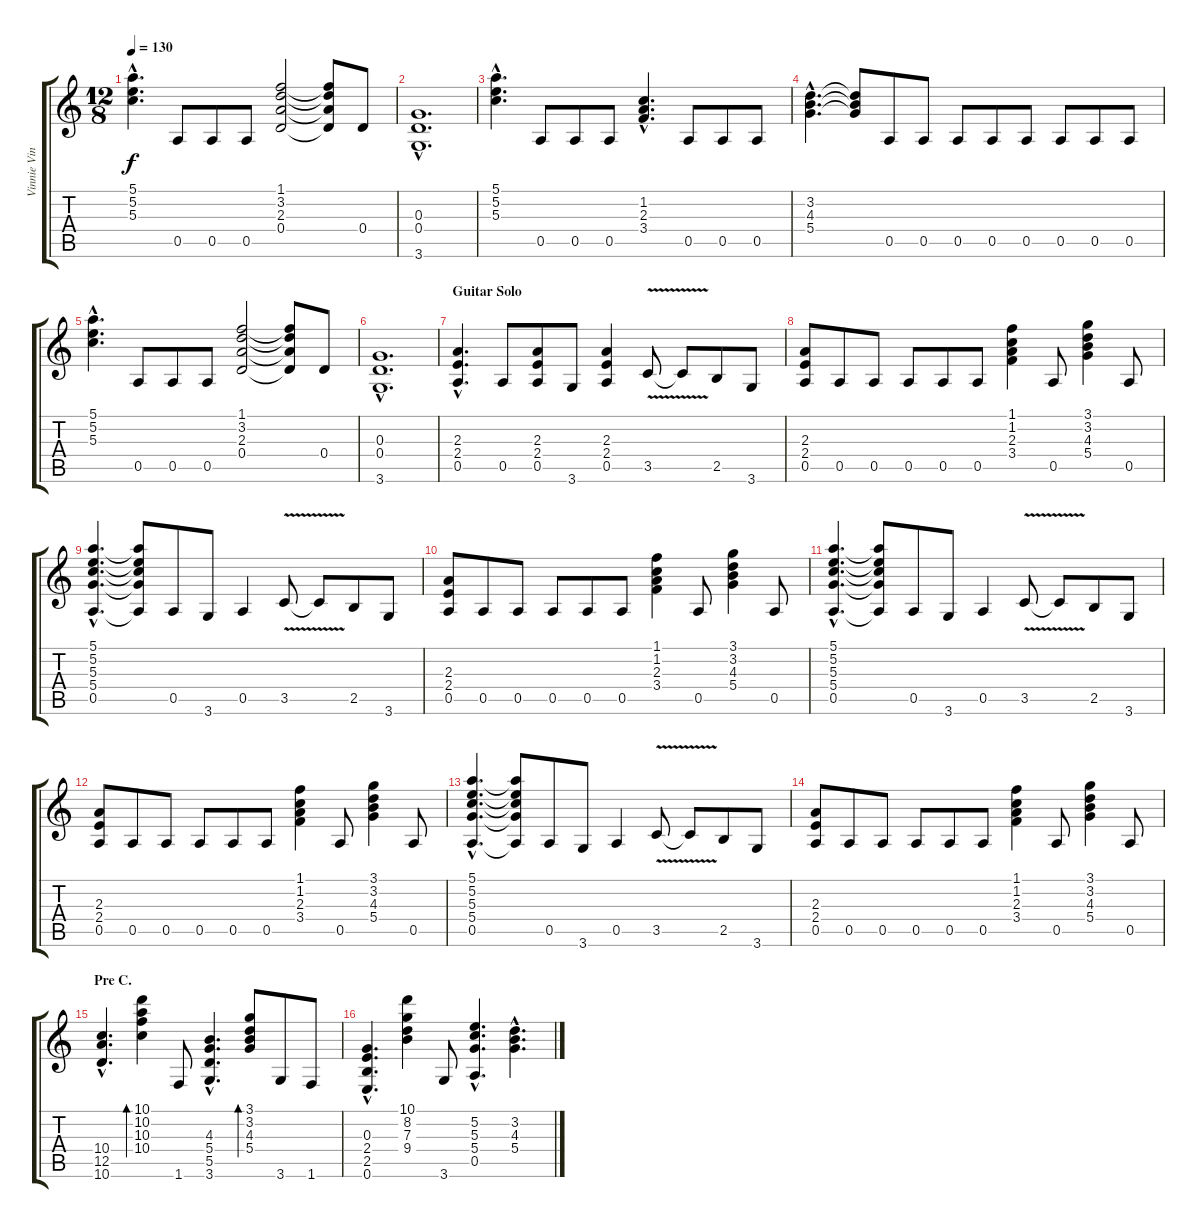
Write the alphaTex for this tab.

\track ("Vinnie Vincent - rhythm guitar 1" "Vinnie Vin") {instrument distortionguitar}
\staff {score tabs}
\tuning (E4 B3 G3 D3 A2 E2) {hide}
\ts (12 8)
\tempo 130
\clef g2
\ks c
(5.1{hac} 5.2{hac} 5.3{hac}).4{d dy f} 0.5.8 0.5.8 0.5.8 (1.1 3.2 2.3 0.4).2 (1.1{t} 3.2{t} 2.3{t} 0.4{t}).8 0.4.8 |
(0.3{hac} 0.4{hac} 3.6{hac}).1{d} |
(5.1{hac} 5.2{hac} 5.3{hac}).4{d volume 15} 0.5.8 0.5.8 0.5.8 (1.2{hac} 2.3{hac} 3.4{hac}).4{d} 0.5.8 0.5.8 0.5.8 |
(3.2{hac} 4.3{hac} 5.4{hac}).4{d} (3.2{t} 4.3{t} 5.4{t}).8 0.5.8 0.5.8 0.5.8 0.5.8 0.5.8 0.5.8 0.5.8 0.5.8 |
(5.1{hac} 5.2{hac} 5.3{hac}).4{d} 0.5.8 0.5.8 0.5.8 (1.1 3.2 2.3 0.4).2 (1.1{t} 3.2{t} 2.3{t} 0.4{t}).8 0.4.8 |
(0.3{hac} 0.4{hac} 3.6{hac}).1{d} |
\section ("" "Guitar Solo")
(2.3{hac} 2.4{hac} 0.5{hac}).4{d volume 13} 0.5.8 (2.3 2.4 0.5).8 3.6.8 (2.3 2.4 0.5).4 3.5{v}.8 3.5{t}.8 2.5.8 3.6.8 |
(2.3 2.4 0.5).8 0.5.8 0.5.8 0.5.8 0.5.8 0.5.8 (1.1 1.2 2.3 3.4).4 0.5.8 (3.1 3.2 4.3 5.4).4 0.5.8 |
(5.1{hac} 5.2{hac} 5.3{hac} 5.4{hac} 0.5{hac}).4{d} (5.1{t} 5.2{t} 5.3{t} 5.4{t} 0.5{t}).8 0.5.8 3.6.8 0.5.4 3.5{v}.8 3.5{t}.8 2.5.8 3.6.8 |
(2.3 2.4 0.5).8 0.5.8 0.5.8 0.5.8 0.5.8 0.5.8 (1.1 1.2 2.3 3.4).4 0.5.8 (3.1 3.2 4.3 5.4).4 0.5.8 |
(5.1{hac} 5.2{hac} 5.3{hac} 5.4{hac} 0.5{hac}).4{d} (5.1{t} 5.2{t} 5.3{t} 5.4{t} 0.5{t}).8 0.5.8 3.6.8 0.5.4 3.5{v}.8 3.5{t}.8 2.5.8 3.6.8 |
(2.3 2.4 0.5).8 0.5.8 0.5.8 0.5.8 0.5.8 0.5.8 (1.1 1.2 2.3 3.4).4 0.5.8 (3.1 3.2 4.3 5.4).4 0.5.8 |
(5.1{hac} 5.2{hac} 5.3{hac} 5.4{hac} 0.5{hac}).4{d} (5.1{t} 5.2{t} 5.3{t} 5.4{t} 0.5{t}).8 0.5.8 3.6.8 0.5.4 3.5{v}.8 3.5{t}.8 2.5.8 3.6.8 |
(2.3 2.4 0.5).8 0.5.8 0.5.8 0.5.8 0.5.8 0.5.8 (1.1 1.2 2.3 3.4).4 0.5.8 (3.1 3.2 4.3 5.4).4 0.5.8 |
\section ("" "Pre C.")
(10.4{hac} 12.5{hac} 10.6{hac}).4{d volume 11} (10.1 10.2 10.3 10.4).4{bd 120} 1.6.8 (4.3{hac} 5.4{hac} 5.5{hac} 3.6{hac}).4{d} (3.1 3.2 4.3 5.4).8{bd 120} 3.6.8 1.6.8 |
(0.3{hac} 2.4{hac} 2.5{hac} 0.6{hac}).4{d} (10.1 8.2 7.3 9.4).4 3.6.8 (5.2{hac} 5.3{hac} 5.4{hac} 0.5{hac}).4{d} (3.2{hac} 4.3{hac} 5.4{hac}).4{d}
